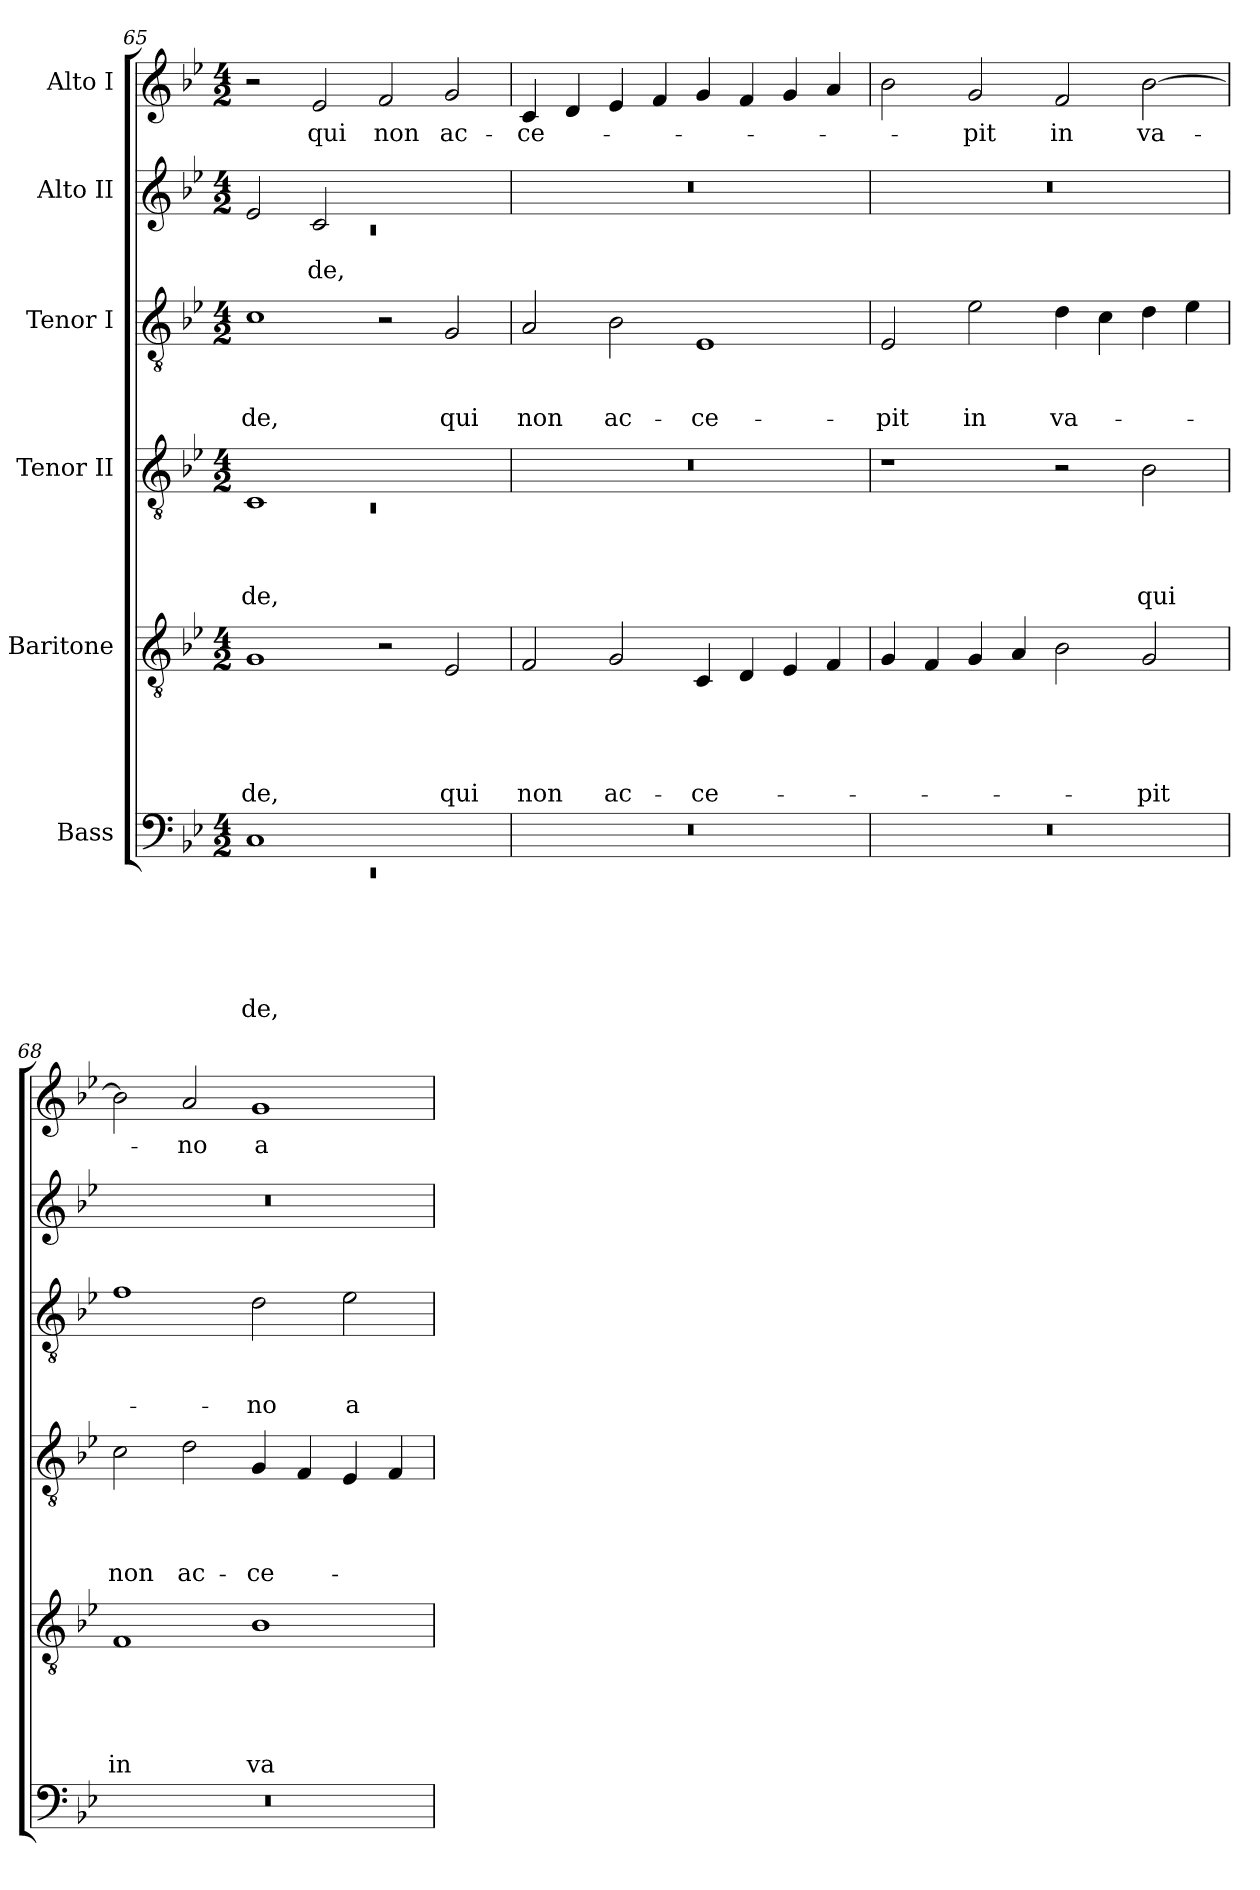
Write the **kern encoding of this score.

**kern	**text	**text	**text	**text	**text	**text	**kern	**text	**text	**text	**text	**text	**kern	**text	**text	**text	**text	**kern	**text	**text	**text	**kern	**text	**text	**kern	**text
*part6	*part6	*part6	*part6	*part6	*part6	*part6	*part5	*part5	*part5	*part5	*part5	*part5	*part4	*part4	*part4	*part4	*part4	*part3	*part3	*part3	*part3	*part2	*part2	*part2	*part1	*part1
*staff6	*staff6	*staff6	*staff6	*staff6	*staff6	*staff6	*staff5	*staff5	*staff5	*staff5	*staff5	*staff5	*staff4	*staff4	*staff4	*staff4	*staff4	*staff3	*staff3	*staff3	*staff3	*staff2	*staff2	*staff2	*staff1	*staff1
*I"Bass	*	*	*	*	*	*	*I"Baritone	*	*	*	*	*	*I"Tenor II	*	*	*	*	*I"Tenor I	*	*	*	*I"Alto II	*	*	*I"Alto I	*
*clefF4	*	*	*	*	*	*	*clefGv2	*	*	*	*	*	*clefGv2	*	*	*	*	*clefGv2	*	*	*	*clefG2	*	*	*clefG2	*
*k[b-e-]	*	*	*	*	*	*	*k[b-e-]	*	*	*	*	*	*k[b-e-]	*	*	*	*	*k[b-e-]	*	*	*	*k[b-e-]	*	*	*k[b-e-]	*
*B-:	*	*	*	*	*	*	*B-:	*	*	*	*	*	*B-:	*	*	*	*	*B-:	*	*	*	*B-:	*	*	*B-:	*
*M4/2	*	*	*	*	*	*	*M4/2	*	*	*	*	*	*M4/2	*	*	*	*	*M4/2	*	*	*	*M4/2	*	*	*M4/2	*
=65	=65	=65	=65	=65	=65	=65	=65	=65	=65	=65	=65	=65	=65	=65	=65	=65	=65	=65	=65	=65	=65	=65	=65	=65	=65	=65
*^	*	*	*	*	*	*	*	*	*	*	*	*	*^	*	*	*	*	*	*	*	*	*^	*	*	*	*
!	!LO:N:vis=1	!	!	!	!	!	!LO:LY:b	!	!	!	!	!	!LO:LY:b	!	!LO:N:vis=1	!	!	!	!LO:LY:b	!	!	!	!LO:LY:b	!	!LO:N:vis=1	!	!	!	!
1C	0rEE	.	.	.	.	.	-de,	1G	.	.	.	.	-de,	1C	0rC	.	.	.	-de,	1c	.	.	-de,	2e-/	0rc	.	.	2r	.
!	!	!	!	!	!	!	!	!	!	!	!	!	!	!	!	!	!	!	!	!	!	!	!	!	!	!	!LO:LY:b	!	!LO:LY:b
.	.	.	.	.	.	.	.	.	.	.	.	.	.	.	.	.	.	.	.	.	.	.	.	2c/	.	.	-de,	2e-/	qui
!	!	!	!	!	!	!	!	!	!	!	!	!	!	!	!	!	!	!	!	!	!	!	!	!	!	!	!	!	!LO:LY:b
1ryy	.	.	.	.	.	.	.	2r	.	.	.	.	.	1ryy	.	.	.	.	.	2r	.	.	.	1ryy	.	.	.	2f/	non
!	!	!	!	!	!	!	!	!	!	!	!	!	!LO:LY:b	!	!	!	!	!	!	!	!	!	!LO:LY:b	!	!	!	!	!	!LO:LY:b
.	.	.	.	.	.	.	.	2E-/	.	.	.	.	qui	.	.	.	.	.	.	2G/	.	.	qui	.	.	.	.	2g/	ac-
*v	*v	*	*	*	*	*	*	*	*	*	*	*	*	*v	*v	*	*	*	*	*	*	*	*	*v	*v	*	*	*	*
=66	=66	=66	=66	=66	=66	=66	=66	=66	=66	=66	=66	=66	=66	=66	=66	=66	=66	=66	=66	=66	=66	=66	=66	=66	=66	=66
!LO:N:vis=1	!	!	!	!	!	!	!	!	!	!	!	!LO:LY:b	!	!	!	!	!	!	!	!	!LO:LY:b	!LO:N:vis=1	!	!	!	!LO:LY:b
0r	.	.	.	.	.	.	2F/	.	.	.	.	non	0r	.	.	.	.	2A/	.	.	non	0r	.	.	4c/	-ce-
.	.	.	.	.	.	.	.	.	.	.	.	.	.	.	.	.	.	.	.	.	.	.	.	.	4d/	.
!	!	!	!	!	!	!	!	!	!	!	!	!LO:LY:b	!	!	!	!	!	!	!	!	!LO:LY:b	!	!	!	!	!
.	.	.	.	.	.	.	2G/	.	.	.	.	ac-	.	.	.	.	.	2B-\	.	.	ac-	.	.	.	4e-/	.
.	.	.	.	.	.	.	.	.	.	.	.	.	.	.	.	.	.	.	.	.	.	.	.	.	4f/	.
!	!	!	!	!	!	!	!	!	!	!	!	!LO:LY:b	!	!	!	!	!	!	!	!	!LO:LY:b	!	!	!	!	!
.	.	.	.	.	.	.	4C/	.	.	.	.	-ce-	.	.	.	.	.	1E-	.	.	-ce-	.	.	.	4g/	.
.	.	.	.	.	.	.	4D/	.	.	.	.	.	.	.	.	.	.	.	.	.	.	.	.	.	4f/	.
.	.	.	.	.	.	.	4E-/	.	.	.	.	.	.	.	.	.	.	.	.	.	.	.	.	.	4g/	.
.	.	.	.	.	.	.	4F/	.	.	.	.	.	.	.	.	.	.	.	.	.	.	.	.	.	4a/	.
=67	=67	=67	=67	=67	=67	=67	=67	=67	=67	=67	=67	=67	=67	=67	=67	=67	=67	=67	=67	=67	=67	=67	=67	=67	=67	=67
!LO:N:vis=1	!	!	!	!	!	!	!	!	!	!	!	!	!	!	!	!	!	!	!	!	!LO:LY:b	!LO:N:vis=1	!	!	!	!
0r	.	.	.	.	.	.	4G/	.	.	.	.	.	1r	.	.	.	.	2E-/	.	.	-pit	0r	.	.	2b-\	.
.	.	.	.	.	.	.	4F/	.	.	.	.	.	.	.	.	.	.	.	.	.	.	.	.	.	.	.
!	!	!	!	!	!	!	!	!	!	!	!	!	!	!	!	!	!	!	!	!	!LO:LY:b	!	!	!	!	!LO:LY:b
.	.	.	.	.	.	.	4G/	.	.	.	.	.	.	.	.	.	.	2e-\	.	.	in	.	.	.	2g/	-pit
.	.	.	.	.	.	.	4A/	.	.	.	.	.	.	.	.	.	.	.	.	.	.	.	.	.	.	.
!	!	!	!	!	!	!	!	!	!	!	!	!	!	!	!	!	!	!	!	!	!LO:LY:b	!	!	!	!	!LO:LY:b
.	.	.	.	.	.	.	2B-\	.	.	.	.	.	2r	.	.	.	.	4d\	.	.	va-	.	.	.	2f/	in
.	.	.	.	.	.	.	.	.	.	.	.	.	.	.	.	.	.	4c\	.	.	.	.	.	.	.	.
!	!	!	!	!	!	!	!	!	!	!	!	!LO:LY:b	!	!	!	!	!LO:LY:b	!	!	!	!	!	!	!	!	!LO:LY:b
.	.	.	.	.	.	.	2G/	.	.	.	.	-pit	2B-\	.	.	.	qui	4d\	.	.	.	.	.	.	[>2b-\	va-
.	.	.	.	.	.	.	.	.	.	.	.	.	.	.	.	.	.	4e-\	.	.	.	.	.	.	.	.
=68	=68	=68	=68	=68	=68	=68	=68	=68	=68	=68	=68	=68	=68	=68	=68	=68	=68	=68	=68	=68	=68	=68	=68	=68	=68	=68
!LO:N:vis=1	!	!	!	!	!	!	!	!	!	!	!	!LO:LY:b	!	!	!	!	!LO:LY:b	!	!	!	!	!LO:N:vis=1	!	!	!	!
0r	.	.	.	.	.	.	1F	.	.	.	.	in	2c\	.	.	.	non	1f	.	.	.	0r	.	.	2b-\]	.
!	!	!	!	!	!	!	!	!	!	!	!	!	!	!	!	!	!LO:LY:b	!	!	!	!	!	!	!	!	!LO:LY:b
.	.	.	.	.	.	.	.	.	.	.	.	.	2d\	.	.	.	ac-	.	.	.	.	.	.	.	2a/	-no
!	!	!	!	!	!	!	!	!	!	!	!	!LO:LY:b	!	!	!	!	!LO:LY:b	!	!	!	!LO:LY:b	!	!	!	!	!LO:LY:b:rj
.	.	.	.	.	.	.	1B-	.	.	.	.	va-	4G/	.	.	.	-ce-	2d\	.	.	-no	.	.	.	1g	a-
.	.	.	.	.	.	.	.	.	.	.	.	.	4F/	.	.	.	.	.	.	.	.	.	.	.	.	.
!	!	!	!	!	!	!	!	!	!	!	!	!	!	!	!	!	!	!	!	!	!LO:LY:b	!	!	!	!	!
.	.	.	.	.	.	.	.	.	.	.	.	.	4E-/	.	.	.	.	2e-\	.	.	a-	.	.	.	.	.
.	.	.	.	.	.	.	.	.	.	.	.	.	4F/	.	.	.	.	.	.	.	.	.	.	.	.	.
=	=	=	=	=	=	=	=	=	=	=	=	=	=	=	=	=	=	=	=	=	=	=	=	=	=	=
*-	*-	*-	*-	*-	*-	*-	*-	*-	*-	*-	*-	*-	*-	*-	*-	*-	*-	*-	*-	*-	*-	*-	*-	*-	*-	*-
